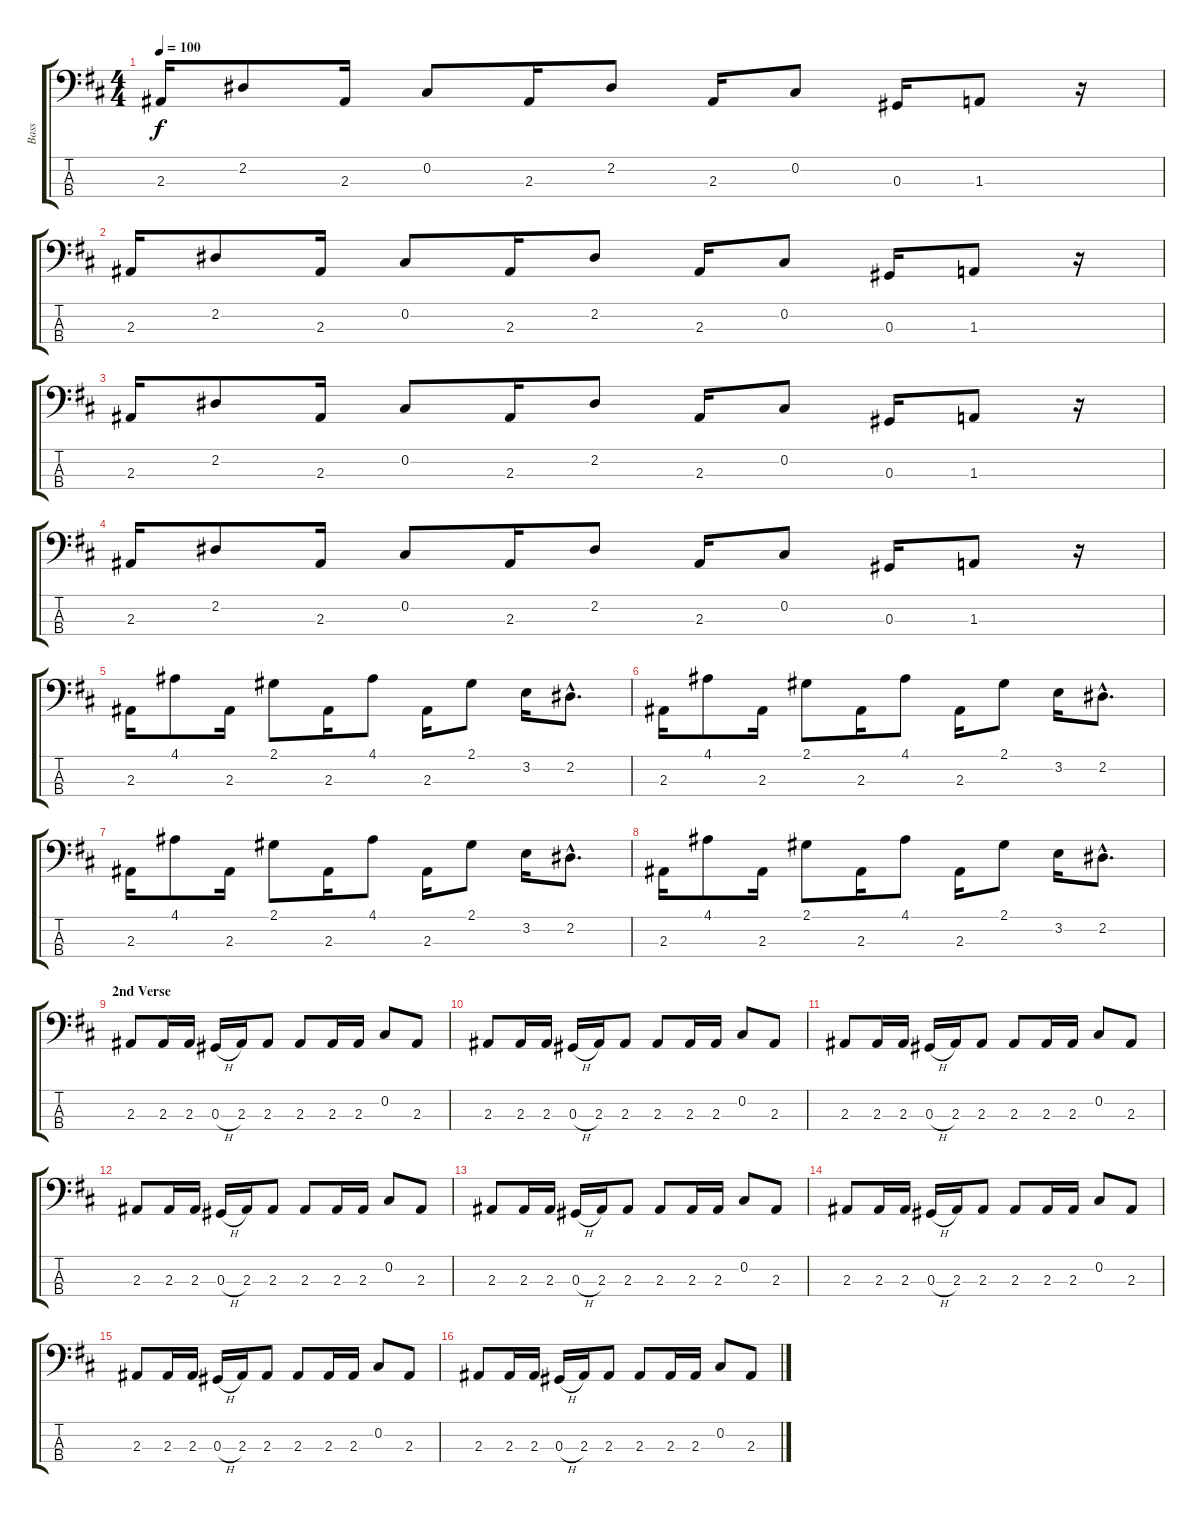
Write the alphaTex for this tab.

\track ("Bass" "Bass") {instrument electricbassfinger}
\staff {score tabs}
\tuning (Gb2 Db2 Ab1 Eb1) {hide}
\ts (4 4)
\tempo 100
\clef f4
\ks bminor
2.3.16{dy f} 2.2.8 2.3.16 0.2.8 2.3.16 2.2.8 2.3.16 0.2.8 0.3.16 1.3.8 r.16 |
2.3.16 2.2.8 2.3.16 0.2.8 2.3.16 2.2.8 2.3.16 0.2.8 0.3.16 1.3.8 r.16 |
2.3.16 2.2.8 2.3.16 0.2.8 2.3.16 2.2.8 2.3.16 0.2.8 0.3.16 1.3.8 r.16 |
2.3.16 2.2.8 2.3.16 0.2.8 2.3.16 2.2.8 2.3.16 0.2.8 0.3.16 1.3.8 r.16 |
2.3.16 4.1.8 2.3.16 2.1.8 2.3.16 4.1.8 2.3.16 2.1.8 3.2.16 2.2{hac}.8{d} |
2.3.16 4.1.8 2.3.16 2.1.8 2.3.16 4.1.8 2.3.16 2.1.8 3.2.16 2.2{hac}.8{d} |
2.3.16 4.1.8 2.3.16 2.1.8 2.3.16 4.1.8 2.3.16 2.1.8 3.2.16 2.2{hac}.8{d} |
2.3.16 4.1.8 2.3.16 2.1.8 2.3.16 4.1.8 2.3.16 2.1.8 3.2.16 2.2{hac}.8{d} |
\section ("" "2nd Verse")
2.3.8 2.3.16 2.3.16 0.3{h}.16 2.3.16 2.3.8 2.3.8 2.3.16 2.3.16 0.2.8 2.3.8 |
2.3.8 2.3.16 2.3.16 0.3{h}.16 2.3.16 2.3.8 2.3.8 2.3.16 2.3.16 0.2.8 2.3.8 |
2.3.8 2.3.16 2.3.16 0.3{h}.16 2.3.16 2.3.8 2.3.8 2.3.16 2.3.16 0.2.8 2.3.8 |
2.3.8 2.3.16 2.3.16 0.3{h}.16 2.3.16 2.3.8 2.3.8 2.3.16 2.3.16 0.2.8 2.3.8 |
2.3.8 2.3.16 2.3.16 0.3{h}.16 2.3.16 2.3.8 2.3.8 2.3.16 2.3.16 0.2.8 2.3.8 |
2.3.8 2.3.16 2.3.16 0.3{h}.16 2.3.16 2.3.8 2.3.8 2.3.16 2.3.16 0.2.8 2.3.8 |
2.3.8 2.3.16 2.3.16 0.3{h}.16 2.3.16 2.3.8 2.3.8 2.3.16 2.3.16 0.2.8 2.3.8 |
2.3.8 2.3.16 2.3.16 0.3{h}.16 2.3.16 2.3.8 2.3.8 2.3.16 2.3.16 0.2.8 2.3.8
